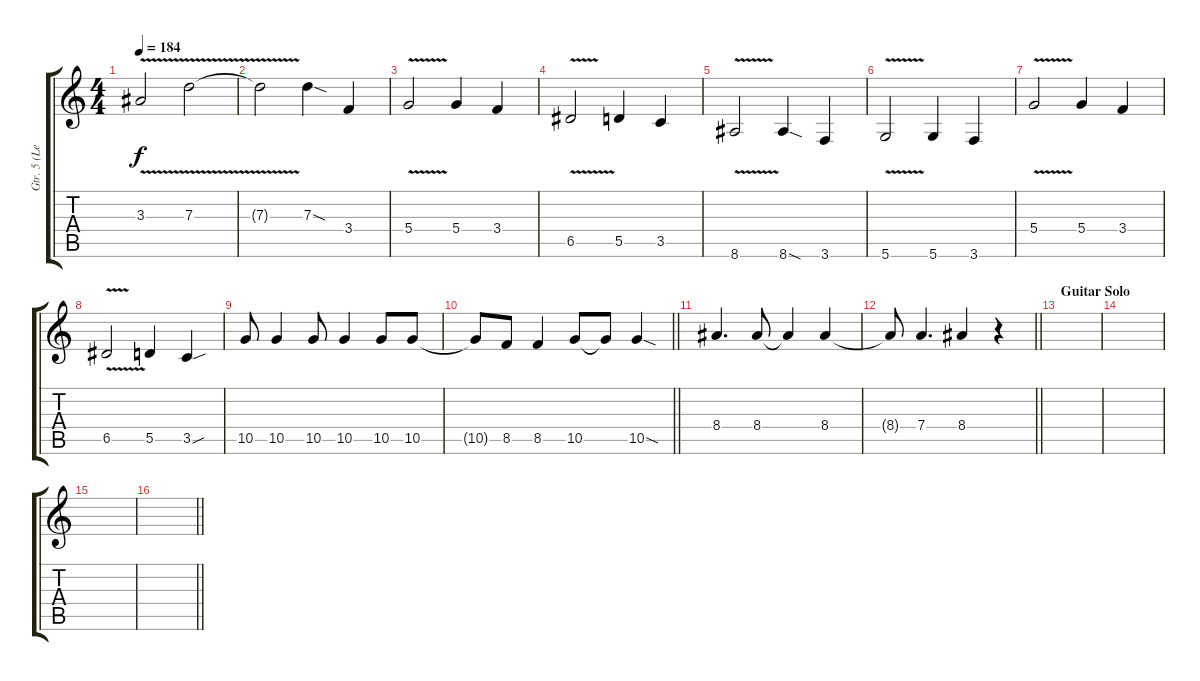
\track ("Gtr. 5 (Lead)" "Gtr. 5 (Le") {instrument distortionguitar}
\staff {score tabs}
\tuning (E4 B3 G3 D3 A2 D2) {hide}
\ts (4 4)
\tempo 184
\clef g2
\ks c
3.3{v}.2{dy f} 7.3{v}.2 |
7.3{t}.2 7.3{sod}.4 3.4.4 |
5.4{v}.2 5.4.4 3.4.4 |
6.5{v}.2 5.5.4 3.5.4 |
8.6{v}.2 8.6{sod}.4 3.6.4 |
5.6{v}.2 5.6.4 3.6.4 |
5.4{v}.2 5.4.4 3.4.4 |
6.5{v}.2 5.5.4 3.5{sou}.4 |
10.5.8 10.5.4 10.5.8 10.5.4 10.5.8 10.5.8 |
\barLineRight lightlight
10.5{t}.8 8.5.8 8.5.4 10.5.8 10.5{t}.8 10.5{sod}.4 |
8.4.4{d} 8.4.8 8.4{t}.4 8.4.4 |
\barLineRight lightlight
8.4{t}.8 7.4.4{d} 8.4.4 r.4 |
\section ("" "Guitar Solo")
|
|
|
\barLineRight lightlight
